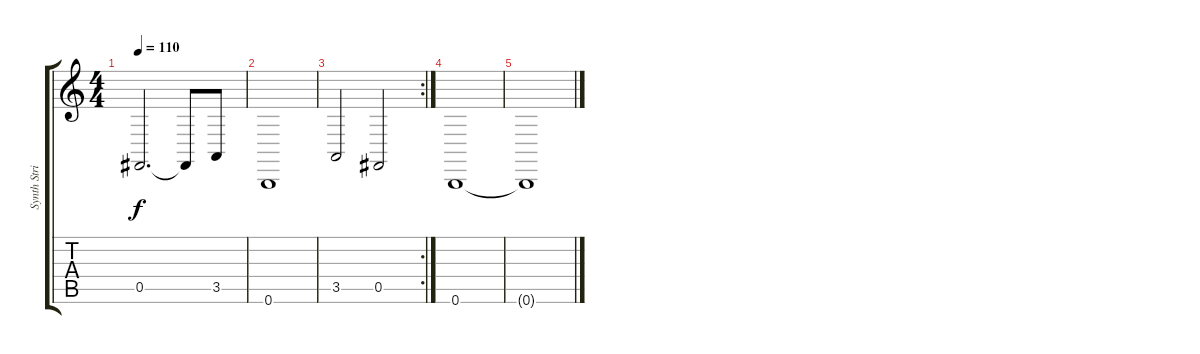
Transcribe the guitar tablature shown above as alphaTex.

\track ("Synth Strings" "Synth Stri") {instrument synthstrings1}
\staff {score tabs}
\tuning (Db4 Ab3 E3 B2 Gb2 B1) {hide}
\ts (4 4)
\tempo 110
\clef g2
\ks c
0.5.2{d dy f} 0.5{t}.8 3.5.8 |
0.6.1 |
\rc 2
3.5.2 0.5.2 |
0.6.1 |
0.6{t}.1
